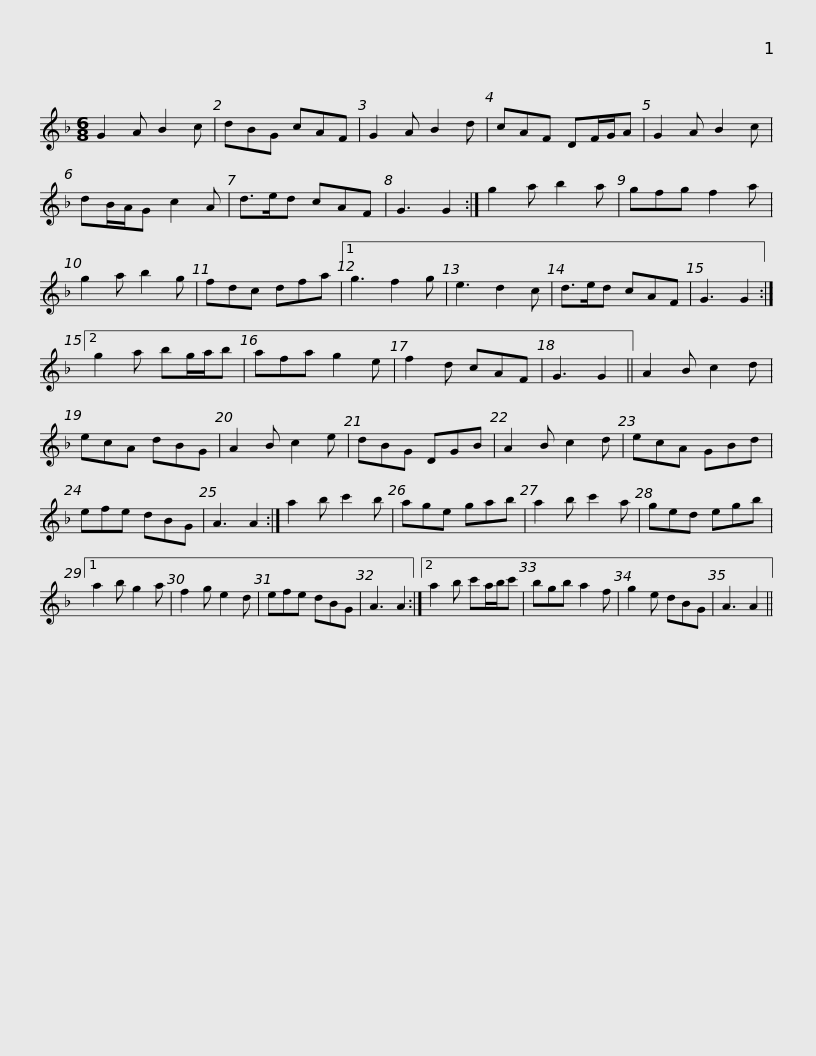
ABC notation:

X:1
L:1/8
M:6/8
I:linebreak $
K:F
V:1 treble
V:1
 G2 A B2 c | dBG cAF | G2 A B2 d | cAF DF/G/A | G2 A B2 c | %5
 dB/A/G c2 A | d>ed cAF | G3 G2 :|$ g2 a b2 a | gfg f2 a | %10
 g2 a b2 g | fdc dfa |1 g3 f2 g | e3 d2 c | d>ed cAF | %15
 G3 G2 :|2 g2 a bg/a/b |$ afa g2 e | f2 d cAF | G3 G2 || %20
 A2 B c2 d | ecA dBG | A2 B c2 e | dBG DGB | A2 B c2 d | %25
 ecA GBd |$ efe dBG | A3 A2 :| a2 b c'2 b | age gab | %30
 a2 b c'2 a | ged egb |1 a2 b g2 a | f2 g e2 d |$ efe dBG | %35
 A3 A2 :|2 a2 b c'a/b/c' | bgb a2 f | g2 e dBG | A3 A2 || %40
